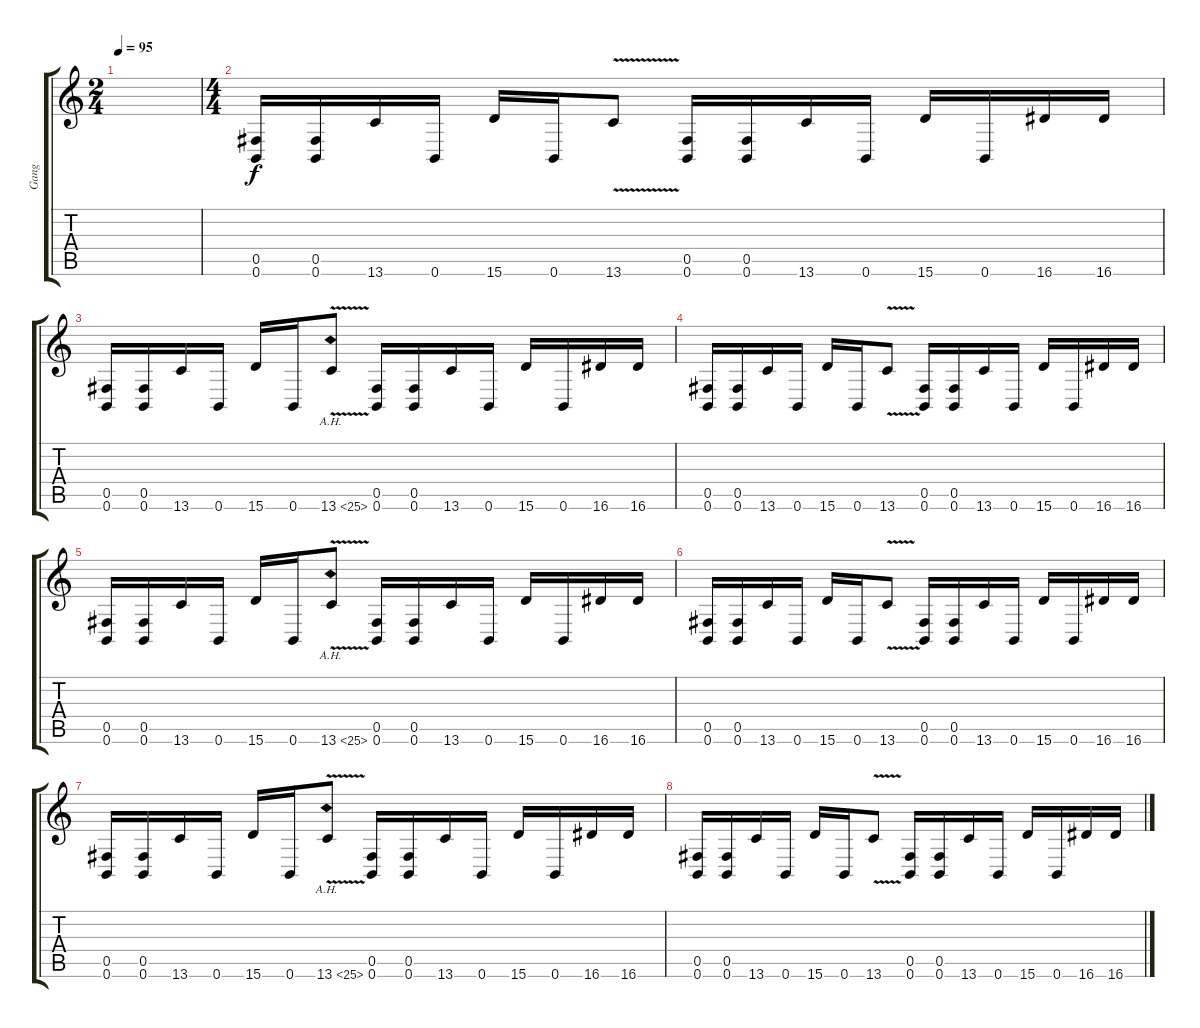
\track ("Gang" "Gang") {instrument distortionguitar}
\staff {score tabs}
\tuning (Db4 Ab3 E3 B2 Gb2 B1) {hide}
\ts (2 4)
\tempo 95
\clef g2
\ks c
|
\ts (4 4)
(0.5 0.6).16 (0.5 0.6).16 13.6.16 0.6.16 15.6.16 0.6.16 13.6{v}.8 (0.5 0.6).16 (0.5 0.6).16 13.6.16 0.6.16 15.6.16 0.6.16 16.6.16 16.6.16 |
(0.5 0.6).16 (0.5 0.6).16 13.6.16 0.6.16 15.6.16 0.6.16 13.6{ah 12 v}.8 (0.5 0.6).16 (0.5 0.6).16 13.6.16 0.6.16 15.6.16 0.6.16 16.6.16 16.6.16 |
(0.5 0.6).16 (0.5 0.6).16 13.6.16 0.6.16 15.6.16 0.6.16 13.6{v}.8 (0.5 0.6).16 (0.5 0.6).16 13.6.16 0.6.16 15.6.16 0.6.16 16.6.16 16.6.16 |
(0.5 0.6).16 (0.5 0.6).16 13.6.16 0.6.16 15.6.16 0.6.16 13.6{ah 12 v}.8 (0.5 0.6).16 (0.5 0.6).16 13.6.16 0.6.16 15.6.16 0.6.16 16.6.16 16.6.16 |
(0.5 0.6).16 (0.5 0.6).16 13.6.16 0.6.16 15.6.16 0.6.16 13.6{v}.8 (0.5 0.6).16 (0.5 0.6).16 13.6.16 0.6.16 15.6.16 0.6.16 16.6.16 16.6.16 |
(0.5 0.6).16 (0.5 0.6).16 13.6.16 0.6.16 15.6.16 0.6.16 13.6{ah 12 v}.8 (0.5 0.6).16 (0.5 0.6).16 13.6.16 0.6.16 15.6.16 0.6.16 16.6.16 16.6.16 |
(0.5 0.6).16 (0.5 0.6).16 13.6.16 0.6.16 15.6.16 0.6.16 13.6{v}.8 (0.5 0.6).16 (0.5 0.6).16 13.6.16 0.6.16 15.6.16 0.6.16 16.6.16 16.6.16
